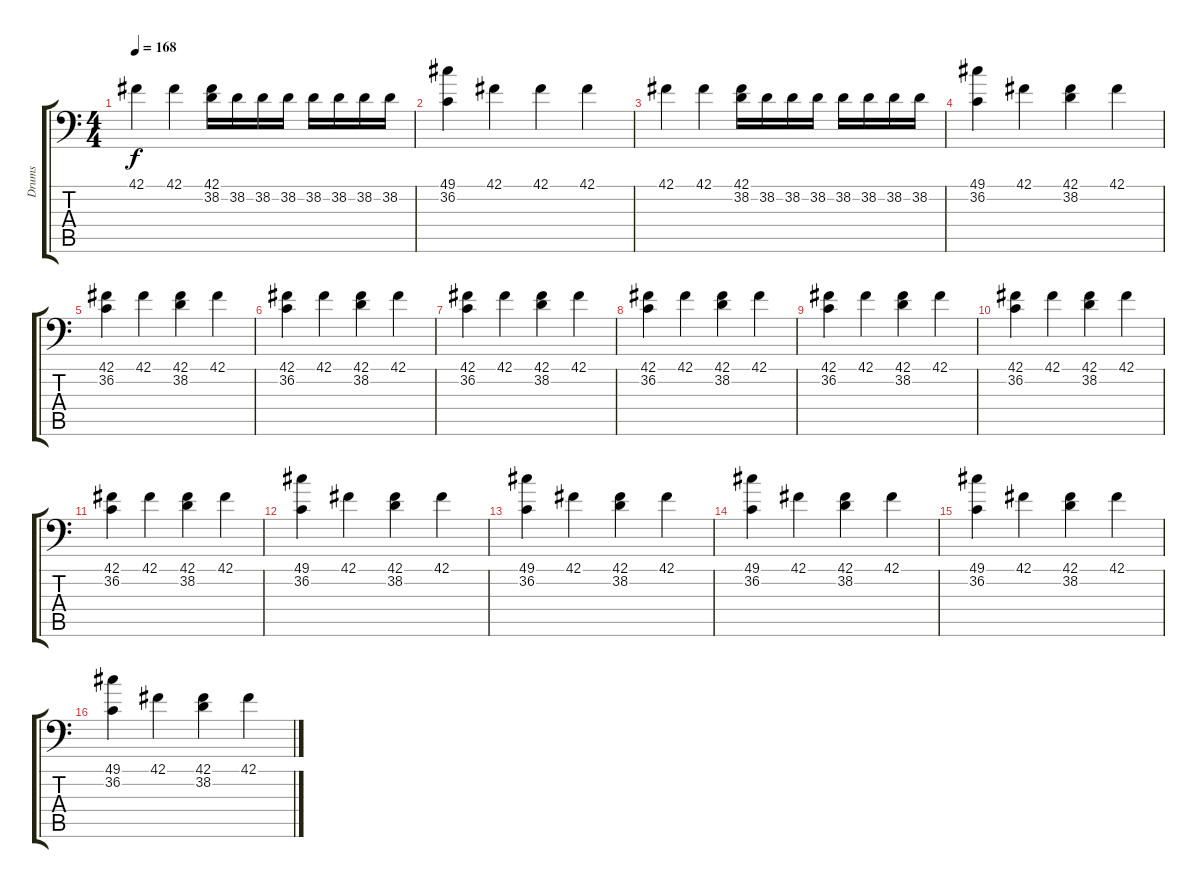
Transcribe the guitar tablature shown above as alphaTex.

\track ("Drums" "Drums") {instrument acousticgrandpiano}
\staff {score tabs}
\tuning (C-1 C-1 C-1 C-1 C-1 C-1) {hide}
\ts (4 4)
\tempo 168
\clef f4
\ks c
42.1.4{dy f} 42.1.4 (42.1 38.2).16 38.2.16 38.2.16 38.2.16 38.2.16 38.2.16 38.2.16 38.2.16 |
(49.1 36.2).4 42.1.4 42.1.4 42.1.4 |
42.1.4 42.1.4 (42.1 38.2).16 38.2.16 38.2.16 38.2.16 38.2.16 38.2.16 38.2.16 38.2.16 |
(49.1 36.2).4 42.1.4 (42.1 38.2).4 42.1.4 |
(42.1 36.2).4 42.1.4 (42.1 38.2).4 42.1.4 |
(42.1 36.2).4 42.1.4 (42.1 38.2).4 42.1.4 |
(42.1 36.2).4 42.1.4 (42.1 38.2).4 42.1.4 |
(42.1 36.2).4 42.1.4 (42.1 38.2).4 42.1.4 |
(42.1 36.2).4 42.1.4 (42.1 38.2).4 42.1.4 |
(42.1 36.2).4 42.1.4 (42.1 38.2).4 42.1.4 |
(42.1 36.2).4 42.1.4 (42.1 38.2).4 42.1.4 |
(49.1 36.2).4 42.1.4 (42.1 38.2).4 42.1.4 |
(49.1 36.2).4 42.1.4 (42.1 38.2).4 42.1.4 |
(49.1 36.2).4 42.1.4 (42.1 38.2).4 42.1.4 |
(49.1 36.2).4 42.1.4 (42.1 38.2).4 42.1.4 |
(49.1 36.2).4 42.1.4 (42.1 38.2).4 42.1.4
